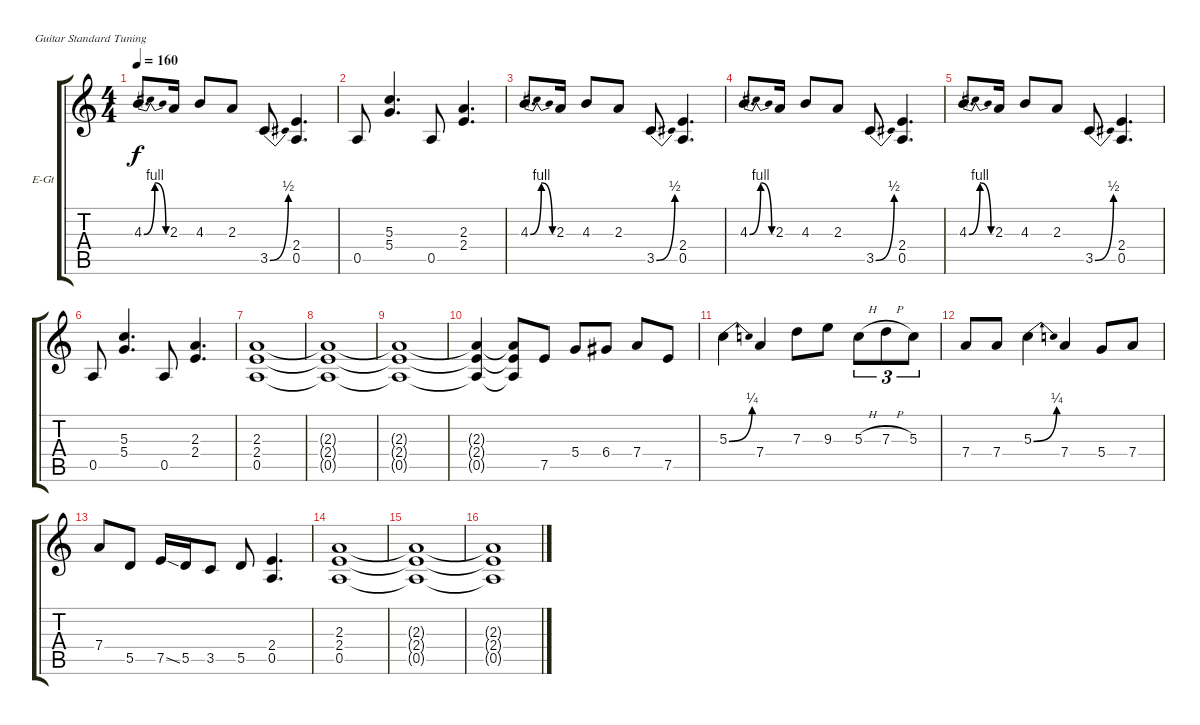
\bracketExtendMode groupsimilarinstruments
\firstSystemTrackNameOrientation horizontal
\otherSystemsTrackNameOrientation horizontal
\track ("Guitar 1" "E-Gt") {instrument overdrivenguitar}
\staff {score tabs}
\tuning (E4 B3 G3 D3 A2 E2)
\ts (4 4)
\tempo 160
\clef g2
\ks c
4.3{be (bendrelease 0 0 30 4 30 4 60 0)}.8{d dy f} 2.3.16 4.3.8 2.3.8 3.5{be (bend 0 0 60 2)}.8 (2.4 0.5).4{d} |
0.5.8 (5.3 5.4).4{d} 0.5.8 (2.3 2.4).4{d} |
4.3{be (bendrelease 0 0 30 4 30 4 60 0)}.8{d} 2.3.16 4.3.8 2.3.8 3.5{be (bend 0 0 60 2)}.8 (2.4 0.5).4{d} |
4.3{be (bendrelease 0 0 30 4 30 4 60 0)}.8{d} 2.3.16 4.3.8 2.3.8 3.5{be (bend 0 0 60 2)}.8 (2.4 0.5).4{d} |
4.3{be (bendrelease 0 0 30 4 30 4 60 0)}.8{d} 2.3.16 4.3.8 2.3.8 3.5{be (bend 0 0 60 2)}.8 (2.4 0.5).4{d} |
0.5.8 (5.3 5.4).4{d} 0.5.8 (2.3 2.4).4{d} |
(2.3 2.4 0.5).1 |
(2.3{t} 2.4{t} 0.5{t}).1 |
(2.3{t} 2.4{t} 0.5{t}).1 |
(2.3{t} 2.4{t} 0.5{t}).4 (2.3{t} 2.4{t} 0.5{t}).8 7.5.8 5.4.8 6.4.8 7.4.8 7.5.8 |
5.3{be (bend 0 0 60 1)}.4 7.4.4 7.3.8 9.3.8 5.3{h}.8{tu (3 2)} 7.3{h}.8{tu (3 2)} 5.3.8{tu (3 2)} |
7.4.8 7.4.8 5.3{be (bend 0 0 60 1)}.4 7.4.4 5.4.8 7.4.8 |
7.4.8 5.5.8 7.5{ss}.16 5.5.16 3.5.8 5.5.8 (2.4 0.5).4{d} |
(2.3 2.4 0.5).1 |
(2.3{t} 2.4{t} 0.5{t}).1 |
(2.3{t} 2.4{t} 0.5{t}).1
